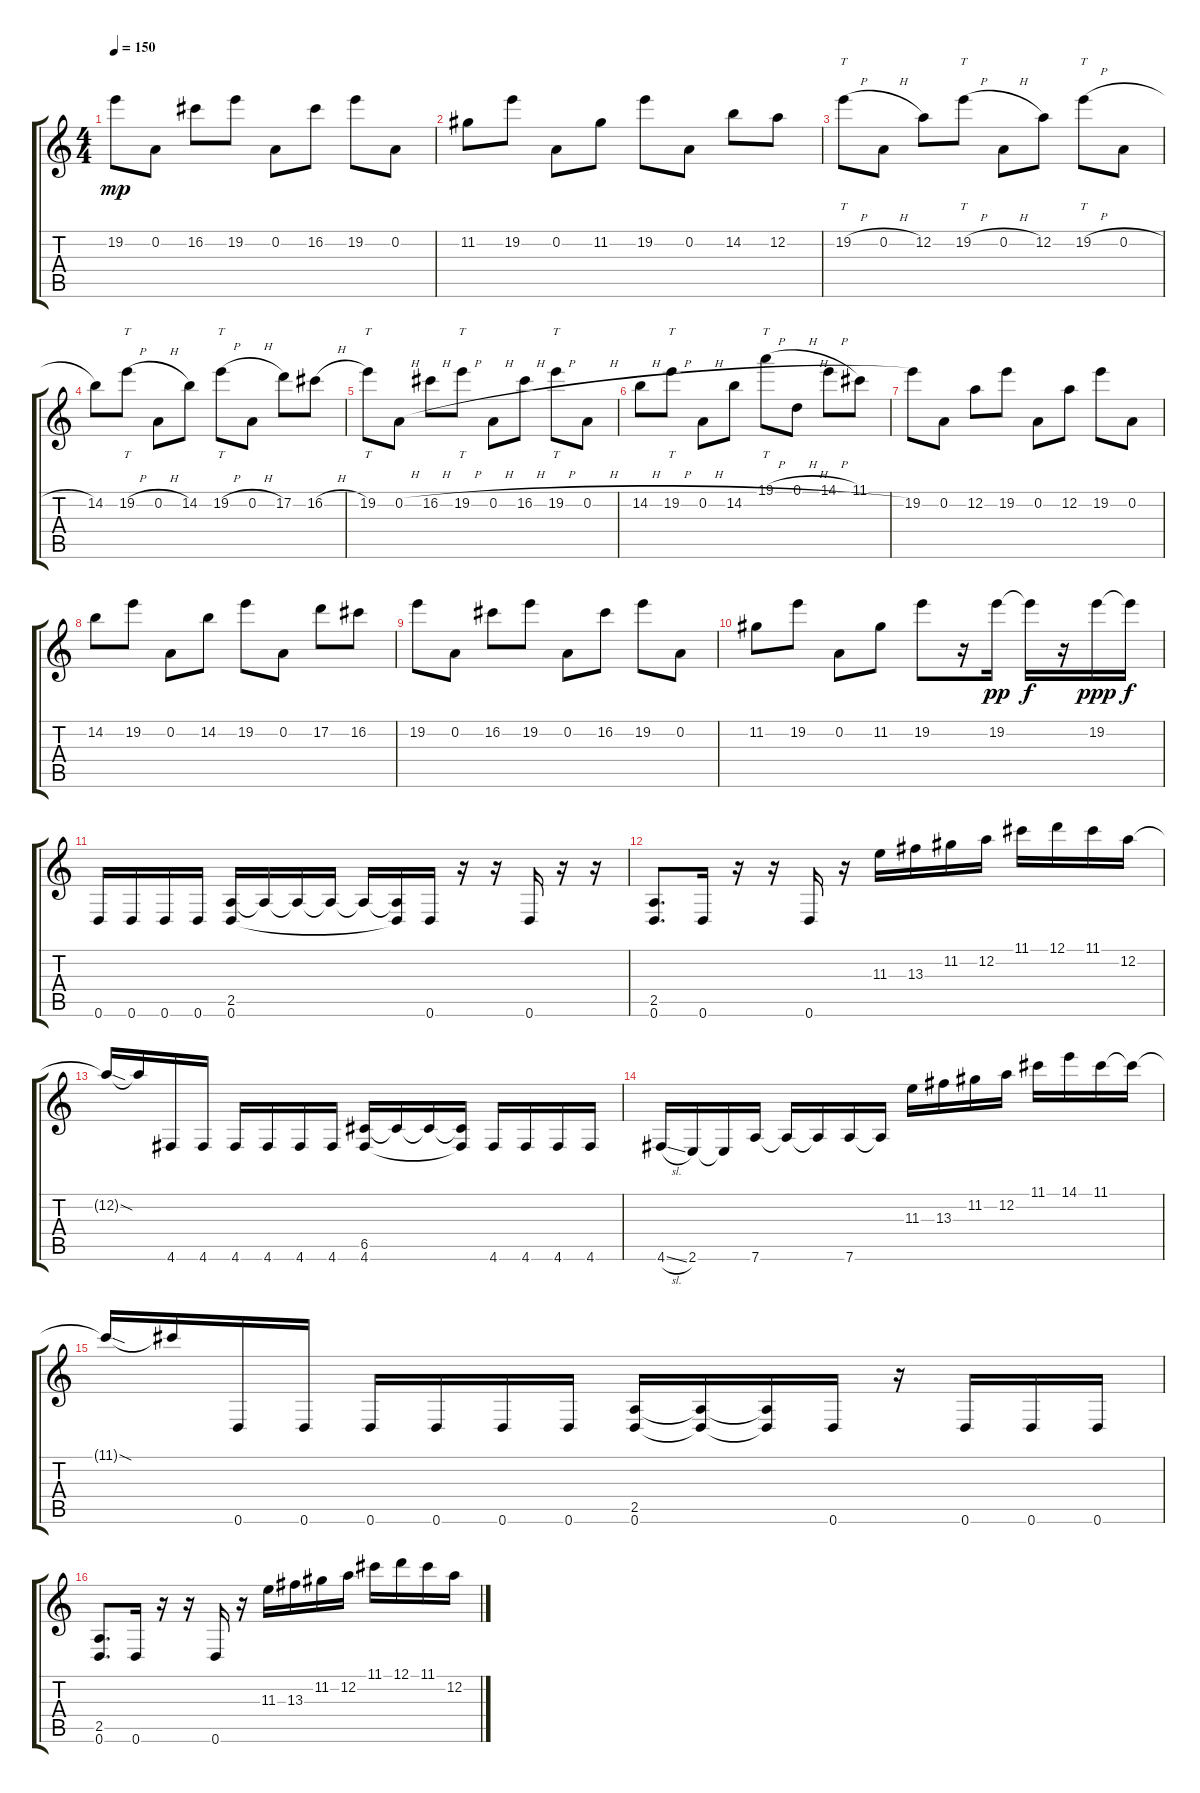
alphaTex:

\track "" {instrument distortionguitar}
\staff {score tabs}
\tuning (D4 A3 F3 C3 G2 D2) {hide}
\ts (4 4)
\tempo 150
\clef g2
\ks c
19.2.8{dy mp} 0.2.8 16.2.8 19.2.8 0.2.8 16.2.8 19.2.8 0.2.8 |
11.2.8 19.2.8 0.2.8 11.2.8 19.2.8 0.2.8 14.2.8 12.2.8 |
19.2{h}.8{tt} 0.2{h}.8 12.2.8 19.2{h}.8{tt} 0.2{h}.8 12.2.8 19.2{h}.8{tt} 0.2{h}.8 |
14.2.8 19.2{h}.8{tt} 0.2{h}.8 14.2.8 19.2{h}.8{tt} 0.2{h}.8 17.2.8 16.2{h}.8 |
19.2.8{tt} 0.2{h}.8 16.2{h}.8 19.2{h}.8{tt} 0.2{h}.8 16.2{h}.8 19.2{h}.8{tt} 0.2{h}.8 |
14.2{h}.8 19.2{h}.8{tt} 0.2{h}.8 14.2{h}.8 19.1{h}.8{tt} 0.1{h}.8 14.1{h}.8 11.1.8 |
19.2.8 0.2.8 12.2.8 19.2.8 0.2.8 12.2.8 19.2.8 0.2.8 |
14.2.8 19.2.8 0.2.8 14.2.8 19.2.8 0.2.8 17.2.8 16.2.8 |
19.2.8 0.2.8 16.2.8 19.2.8 0.2.8 16.2.8 19.2.8 0.2.8 |
11.2.8 19.2.8 0.2.8 11.2.8 19.2.8 r.16 19.2.16{dy pp} 19.2{t}.16{dy f} r.16 19.2.16{dy ppp} 19.2{t}.16{dy f} |
0.6.16 0.6.16 0.6.16 0.6.16 (2.5 0.6).16 2.5{t}.16 2.5{t}.16 2.5{t}.16 2.5{t}.16 (2.5{t} 0.6{t}).16 0.6.16 r.16 r.16 0.6.16 r.16 r.16 |
(2.5 0.6).8{d} 0.6.16 r.16 r.16 0.6.16 r.16 11.3.16 13.3.16 11.2.16 12.2.16 11.1.16 12.1.16 11.1.16 12.2.16 |
12.2{sod t}.16 12.2{t}.16 4.6.16 4.6.16 4.6.16 4.6.16 4.6.16 4.6.16 (6.5 4.6).16 6.5{t}.16 6.5{t}.16 (6.5{t} 4.6{t}).16 4.6.16 4.6.16 4.6.16 4.6.16 |
4.6{sl}.16 2.6.16 2.6{t}.16 7.6.16 7.6{t}.16 7.6{t}.16 7.6.16 7.6{t}.16 11.3.16 13.3.16 11.2.16 12.2.16 11.1.16 14.1.16 11.1.16 11.1{t}.16 |
11.1{sod t}.16 11.1{t}.16 0.6.16 0.6.16 0.6.16 0.6.16 0.6.16 0.6.16 (2.5 0.6).16 (2.5{t} 0.6{t}).16 (2.5{t} 0.6{t}).16 0.6.16 r.16 0.6.16 0.6.16 0.6.16 |
(2.5 0.6).8{d} 0.6.16 r.16 r.16 0.6.16 r.16 11.3.16 13.3.16 11.2.16 12.2.16 11.1.16 12.1.16 11.1.16 12.2.16
